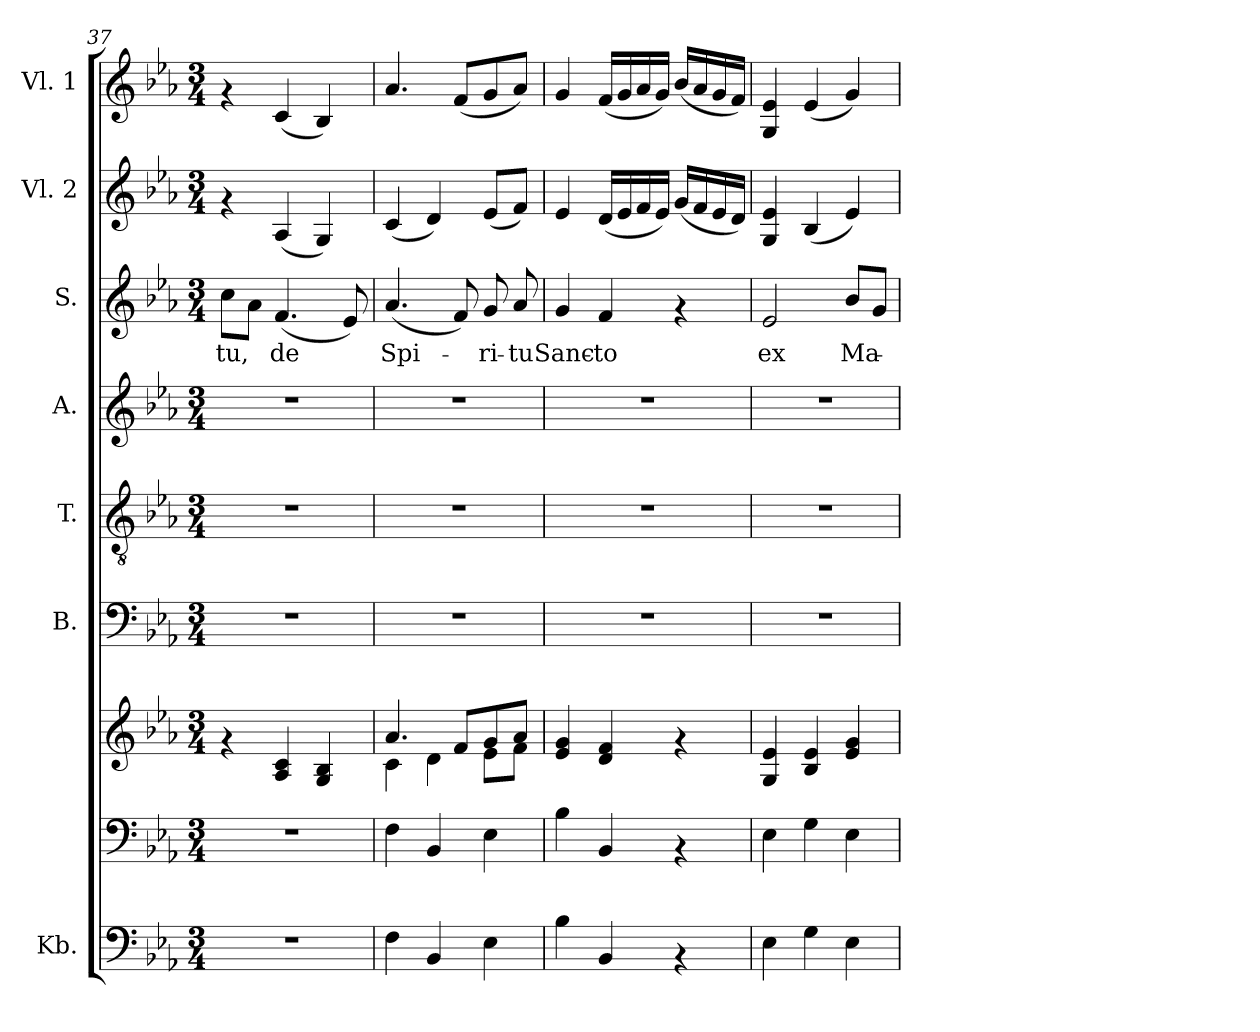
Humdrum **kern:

**kern	**kern	**kern	**kern	**kern	**kern	**kern	**text	**kern	**kern
*part9	*part8	*part7	*part6	*part5	*part4	*part3	*part3	*part2	*part1
*staff9	*staff8	*staff7	*staff6	*staff5	*staff4	*staff3	*staff3	*staff2	*staff1
*I"Kb.	*	*	*I"B.	*I"T.	*I"A.	*I"S.	*	*I"Vl. 2	*I"Vl. 1
*I'Kb.	*	*	*I'B.	*I'T.	*I'A.	*I'S.	*	*I'Vl. 2	*I'Vl. 1
*clefF4	*clefF4	*clefG2	*clefF4	*clefGv2	*clefG2	*clefG2	*	*clefG2	*clefG2
*k[b-e-a-]	*k[b-e-a-]	*k[b-e-a-]	*k[b-e-a-]	*k[b-e-a-]	*k[b-e-a-]	*k[b-e-a-]	*	*k[b-e-a-]	*k[b-e-a-]
*E-:	*E-:	*E-:	*E-:	*E-:	*E-:	*E-:	*	*E-:	*E-:
*M3/4	*M3/4	*M3/4	*M3/4	*M3/4	*M3/4	*M3/4	*	*M3/4	*M3/4
=37	=37	=37	=37	=37	=37	=37	=37	=37	=37
!	!	!	!	!	!	!	!LO:LY:b	!	!
2.r	2.r	4rf	2.r	2.r	2.r	8cc\L	-tu,	4rf	4rf
.	.	.	.	.	.	8a-\J	.	.	.
!	!	!	!	!	!	!	!LO:LY:b	!	!
.	.	4A-/ 4c/	.	.	.	(<4.f/	de	(<4A-/	(<4c/
.	.	4G/ 4B-/	.	.	.	.	.	4G/)	4B-/)
.	.	.	.	.	.	8e-/)	.	.	.
=38	=38	=38	=38	=38	=38	=38	=38	=38	=38
*	*	*^	*	*	*	*	*	*	*
!	!	!	!	!	!	!	!	!LO:LY:b	!	!
4F\	4F\	4.a-/	4c\	2.r	2.r	2.r	(<4.a-/	Spi-	(<4c/	4.a-/
4BB-/	4BB-/	.	4d\	.	.	.	.	.	4d/)	.
.	.	8f/L	.	.	.	.	8f/)	.	.	(<8f/L
!	!	!	!	!	!	!	!	!LO:LY:b	!	!
4E-\	4E-\	8g/	8e-\L	.	.	.	8g/	-ri-	(<8e-/L	8g/
!	!	!	!	!	!	!	!	!LO:LY:b	!	!
.	.	8a-/J	8f\J	.	.	.	8a-/	-tu	8f/J)	8a-/J)
!!LO:PB:g=z
=39	=39	=39	=39	=39	=39	=39	=39	=39	=39	=39
!	!	!	!	!	!	!	!	!LO:LY:b	!	!
*	*	*v	*v	*	*	*	*	*	*	*
4B-\	4B-\	4e-/ 4g/	2.r	2.r	2.r	4g/	Sanc-	4e-/	4g/
!	!	!	!	!	!	!	!LO:LY:b	!	!
4BB-/	4BB-/	4d/ 4f/	.	.	.	4f/	-to	(<16d/LL	(<16f/LL
.	.	.	.	.	.	.	.	16e-/	16g/
.	.	.	.	.	.	.	.	16f/	16a-/
.	.	.	.	.	.	.	.	16e-/JJ)	16g/JJ)
4rAA	4rAA	4rf	.	.	.	4rf	.	(<16g/LL	(<16b-/LL
.	.	.	.	.	.	.	.	16f/	16a-/
.	.	.	.	.	.	.	.	16e-/	16g/
.	.	.	.	.	.	.	.	16d/JJ)	16f/JJ)
=40	=40	=40	=40	=40	=40	=40	=40	=40	=40
!	!	!	!	!	!	!	!LO:LY:b	!	!
4E-\	4E-\	4G/ 4e-/	2.r	2.r	2.r	2e-/	ex	4G/ 4e-/	4G/ 4e-/
4G\	4G\	4B-/ 4e-/	.	.	.	.	.	(<4B-/	(<4e-/
!	!	!	!	!	!	!	!LO:LY:b	!	!
4E-\	4E-\	4e-/ 4g/	.	.	.	8b-/L	Ma-	4e-/)	4g/)
.	.	.	.	.	.	8g/J	.	.	.
=	=	=	=	=	=	=	=	=	=
*-	*-	*-	*-	*-	*-	*-	*-	*-	*-
